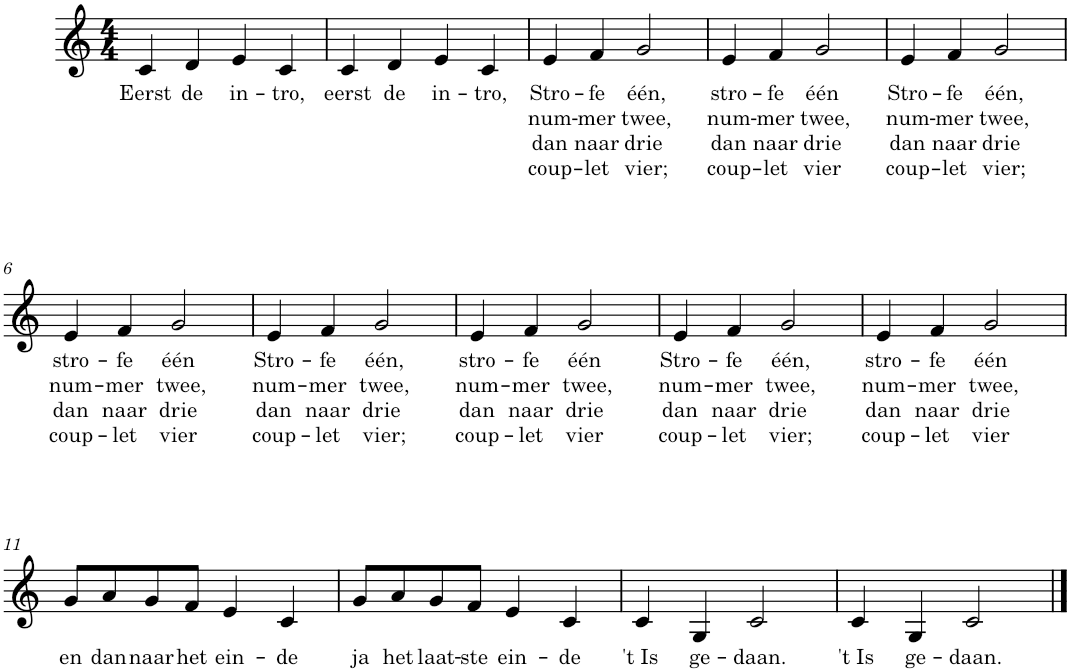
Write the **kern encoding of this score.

**kern	**text	**text	**text	**text
*part1	*part1	*part1	*part1	*part1
*staff1	*staff1	*staff1	*staff1	*staff1
*I"Piano	*	*	*	*
*I'Pno.	*	*	*	*
*clefG2	*	*	*	*
*k[]	*	*	*	*
*M4/4	*	*	*	*
=1	=1	=1	=1	=1
!	!LO:LY:b	!	!	!
4c/	Eerst	.	.	.
!	!LO:LY:b	!	!	!
4d/	de	.	.	.
!	!LO:LY:b	!	!	!
4e/	in-	.	.	.
!	!LO:LY:b	!	!	!
4c/	-tro,	.	.	.
=2	=2	=2	=2	=2
!	!LO:LY:b	!	!	!
4c/	eerst	.	.	.
!	!LO:LY:b	!	!	!
4d/	de	.	.	.
!	!LO:LY:b	!	!	!
4e/	in-	.	.	.
!	!LO:LY:b	!	!	!
4c/	-tro,	.	.	.
=3	=3	=3	=3	=3
!	!LO:LY:b	!LO:LY:b	!LO:LY:b	!LO:LY:b
4e/	Stro-	num-	dan	coup-
!	!LO:LY:b	!LO:LY:b	!LO:LY:b	!LO:LY:b
4f/	-fe	-mer	naar	-let
!	!LO:LY:b	!LO:LY:b	!LO:LY:b	!LO:LY:b
2g/	één,	twee,	drie	vier;
=4	=4	=4	=4	=4
!	!LO:LY:b	!LO:LY:b	!LO:LY:b	!LO:LY:b
4e/	stro-	num-	dan	coup-
!	!LO:LY:b	!LO:LY:b	!LO:LY:b	!LO:LY:b
4f/	-fe	-mer	naar	-let
!	!LO:LY:b	!LO:LY:b	!LO:LY:b	!LO:LY:b
2g/	één	twee,	drie	vier
=5	=5	=5	=5	=5
!	!LO:LY:b	!LO:LY:b	!LO:LY:b	!LO:LY:b
4e/	Stro-	num-	dan	coup-
!	!LO:LY:b	!LO:LY:b	!LO:LY:b	!LO:LY:b
4f/	-fe	-mer	naar	-let
!	!LO:LY:b	!LO:LY:b	!LO:LY:b	!LO:LY:b
2g/	één,	twee,	drie	vier;
!!LO:LB:g=z
=6	=6	=6	=6	=6
!	!LO:LY:b	!LO:LY:b	!LO:LY:b	!LO:LY:b
4e/	stro-	num-	dan	coup-
!	!LO:LY:b	!LO:LY:b	!LO:LY:b	!LO:LY:b
4f/	-fe	-mer	naar	-let
!	!LO:LY:b	!LO:LY:b	!LO:LY:b	!LO:LY:b
2g/	één	twee,	drie	vier
=7	=7	=7	=7	=7
!	!LO:LY:b	!LO:LY:b	!LO:LY:b	!LO:LY:b
4e/	Stro-	num-	dan	coup-
!	!LO:LY:b	!LO:LY:b	!LO:LY:b	!LO:LY:b
4f/	-fe	-mer	naar	-let
!	!LO:LY:b	!LO:LY:b	!LO:LY:b	!LO:LY:b
2g/	één,	twee,	drie	vier;
=8	=8	=8	=8	=8
!	!LO:LY:b	!LO:LY:b	!LO:LY:b	!LO:LY:b
4e/	stro-	num-	dan	coup-
!	!LO:LY:b	!LO:LY:b	!LO:LY:b	!LO:LY:b
4f/	-fe	-mer	naar	-let
!	!LO:LY:b	!LO:LY:b	!LO:LY:b	!LO:LY:b
2g/	één	twee,	drie	vier
=9	=9	=9	=9	=9
!	!LO:LY:b	!LO:LY:b	!LO:LY:b	!LO:LY:b
4e/	Stro-	num-	dan	coup-
!	!LO:LY:b	!LO:LY:b	!LO:LY:b	!LO:LY:b
4f/	-fe	-mer	naar	-let
!	!LO:LY:b	!LO:LY:b	!LO:LY:b	!LO:LY:b
2g/	één,	twee,	drie	vier;
=10	=10	=10	=10	=10
!	!LO:LY:b	!LO:LY:b	!LO:LY:b	!LO:LY:b
4e/	stro-	num-	dan	coup-
!	!LO:LY:b	!LO:LY:b	!LO:LY:b	!LO:LY:b
4f/	-fe	-mer	naar	-let
!	!LO:LY:b	!LO:LY:b	!LO:LY:b	!LO:LY:b
2g/	één	twee,	drie	vier
!!LO:LB:g=z
=11	=11	=11	=11	=11
!	!LO:LY:b	!	!	!
8g/L	en	.	.	.
!	!LO:LY:b	!	!	!
8a/	dan	.	.	.
!	!LO:LY:b	!	!	!
8g/	naar	.	.	.
!	!LO:LY:b	!	!	!
8f/J	het	.	.	.
!	!LO:LY:b	!	!	!
4e/	ein-	.	.	.
!	!LO:LY:b	!	!	!
4c/	-de	.	.	.
=12	=12	=12	=12	=12
!	!LO:LY:b	!	!	!
8g/L	ja	.	.	.
!	!LO:LY:b	!	!	!
8a/	het	.	.	.
!	!LO:LY:b	!	!	!
8g/	laat-	.	.	.
!	!LO:LY:b	!	!	!
8f/J	-ste	.	.	.
!	!LO:LY:b	!	!	!
4e/	ein-	.	.	.
!	!LO:LY:b	!	!	!
4c/	-de	.	.	.
=13	=13	=13	=13	=13
!	!LO:LY:b	!	!	!
4c/	't Is	.	.	.
!	!LO:LY:b	!	!	!
4G/	ge-	.	.	.
!	!LO:LY:b	!	!	!
2c/	-daan.	.	.	.
=14	=14	=14	=14	=14
!	!LO:LY:b	!	!	!
4c/	't Is	.	.	.
!	!LO:LY:b	!	!	!
4G/	ge-	.	.	.
!	!LO:LY:b	!	!	!
2c/	-daan.	.	.	.
==	==	==	==	==
*-	*-	*-	*-	*-
